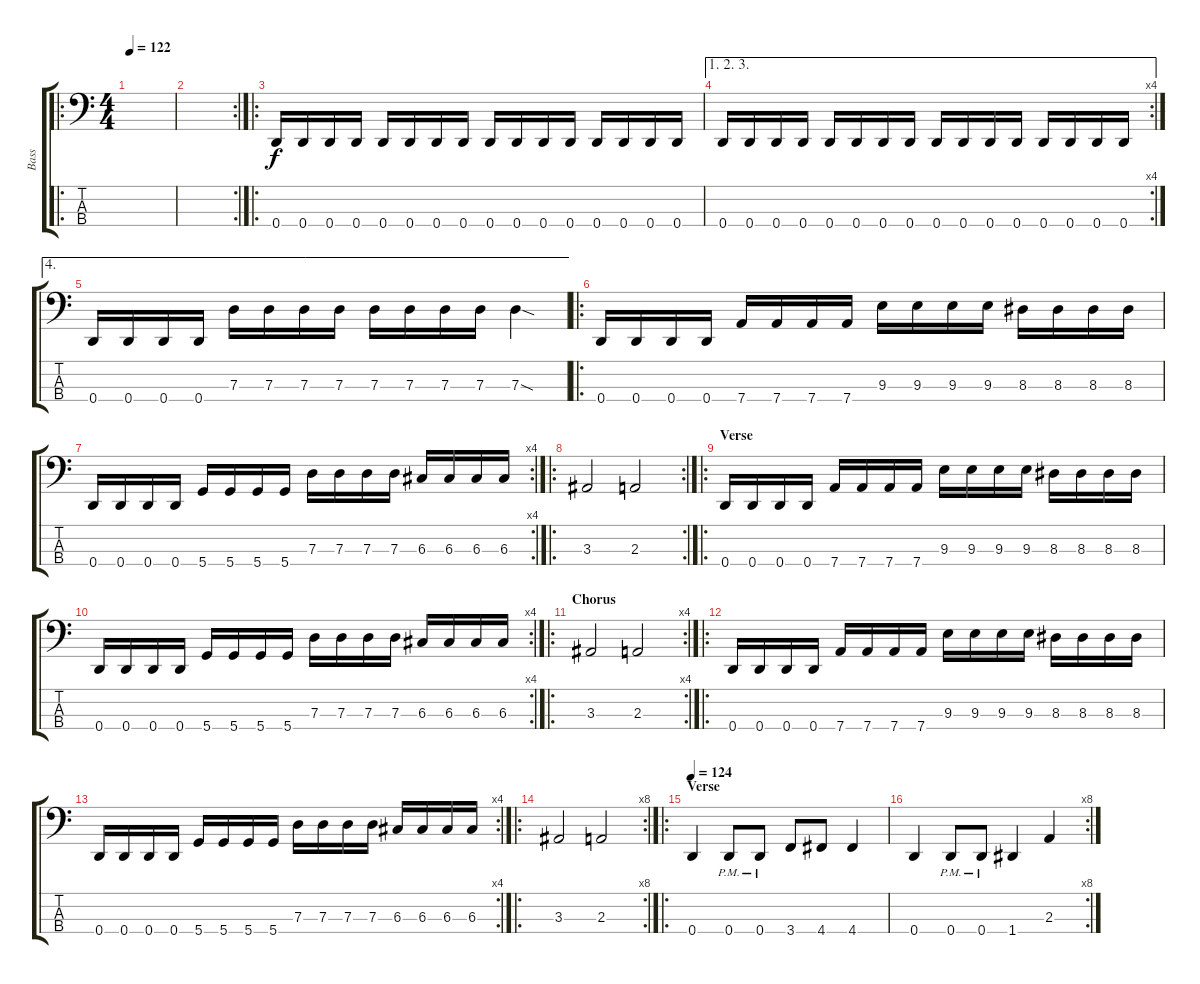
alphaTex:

\track ("Bass" "Bass") {instrument electricbasspick}
\staff {score tabs}
\tuning (F2 C2 G1 D1) {hide}
\ro
\ts (4 4)
\tempo 122
\clef f4
\ks c
|
\rc 2
|
\ro
0.4.16 0.4.16 0.4.16 0.4.16 0.4.16 0.4.16 0.4.16 0.4.16 0.4.16 0.4.16 0.4.16 0.4.16 0.4.16 0.4.16 0.4.16 0.4.16 |
\ae (1 2 3)
\rc 4
0.4.16 0.4.16 0.4.16 0.4.16 0.4.16 0.4.16 0.4.16 0.4.16 0.4.16 0.4.16 0.4.16 0.4.16 0.4.16 0.4.16 0.4.16 0.4.16 |
\ae 4
0.4.16 0.4.16 0.4.16 0.4.16 7.3.16 7.3.16 7.3.16 7.3.16 7.3.16 7.3.16 7.3.16 7.3.16 7.3{sod}.4 |
\ro
0.4.16 0.4.16 0.4.16 0.4.16 7.4.16 7.4.16 7.4.16 7.4.16 9.3.16 9.3.16 9.3.16 9.3.16 8.3.16 8.3.16 8.3.16 8.3.16 |
\rc 4
0.4.16 0.4.16 0.4.16 0.4.16 5.4.16 5.4.16 5.4.16 5.4.16 7.3.16 7.3.16 7.3.16 7.3.16 6.3.16 6.3.16 6.3.16 6.3.16 |
\ro
\rc 2
3.3.2 2.3.2 |
\ro
\section ("" "Verse")
0.4.16 0.4.16 0.4.16 0.4.16 7.4.16 7.4.16 7.4.16 7.4.16 9.3.16 9.3.16 9.3.16 9.3.16 8.3.16 8.3.16 8.3.16 8.3.16 |
\rc 4
0.4.16 0.4.16 0.4.16 0.4.16 5.4.16 5.4.16 5.4.16 5.4.16 7.3.16 7.3.16 7.3.16 7.3.16 6.3.16 6.3.16 6.3.16 6.3.16 |
\ro
\rc 4
\section ("" "Chorus")
3.3.2 2.3.2 |
\ro
0.4.16 0.4.16 0.4.16 0.4.16 7.4.16 7.4.16 7.4.16 7.4.16 9.3.16 9.3.16 9.3.16 9.3.16 8.3.16 8.3.16 8.3.16 8.3.16 |
\rc 4
0.4.16 0.4.16 0.4.16 0.4.16 5.4.16 5.4.16 5.4.16 5.4.16 7.3.16 7.3.16 7.3.16 7.3.16 6.3.16 6.3.16 6.3.16 6.3.16 |
\ro
\rc 8
3.3.2 2.3.2 |
\ro
\section ("" "Verse")
\tempo 124
0.4.4 0.4{pm}.8 0.4{pm}.8 3.4.8 4.4.8 4.4.4 |
\rc 8
0.4.4 0.4{pm}.8 0.4{pm}.8 1.4.4 2.3.4
